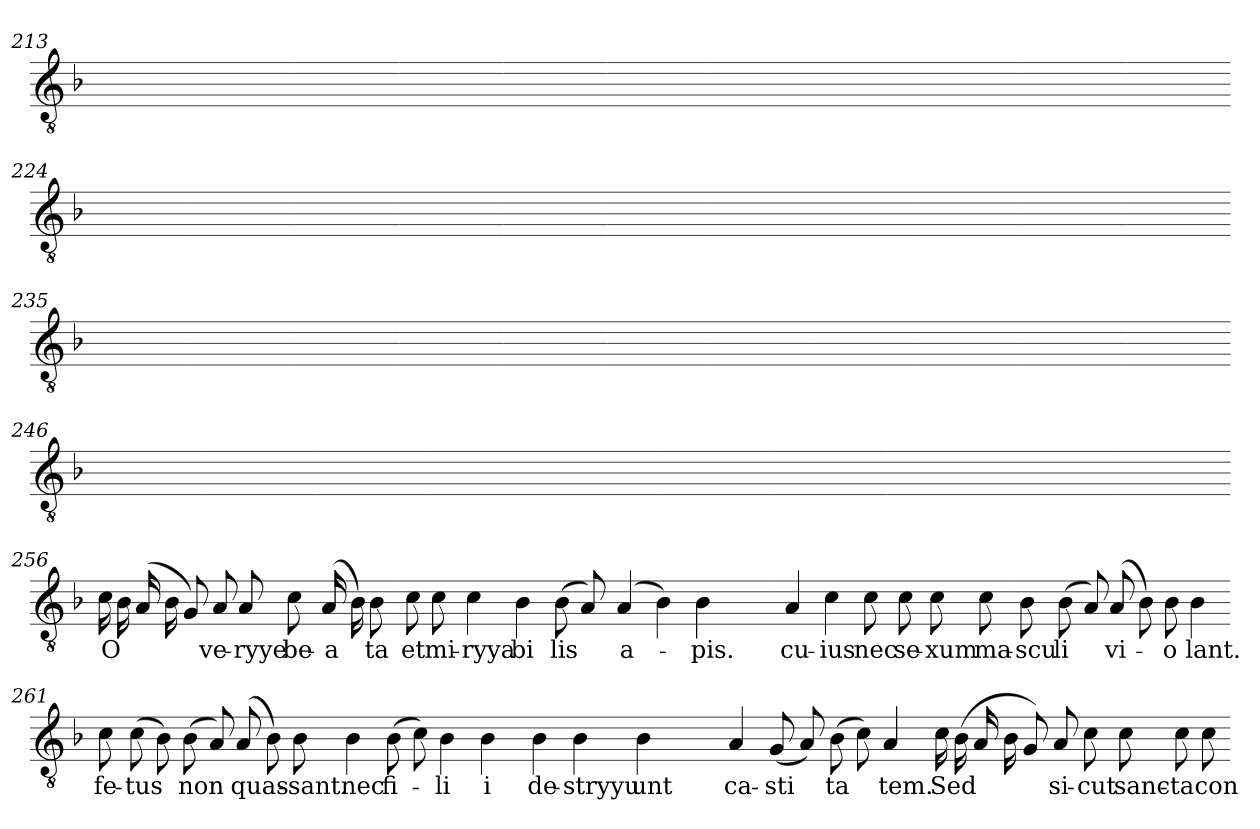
**kern	**text
*part1	*part1
*staff1	*staff1
*clefGv2	*
*k[b-]	*
=213	=213
1ryy	.
=214-	=214-
1ryy	.
=215-	=215-
1ryy	.
=216-	=216-
1ryy	.
=217-	=217-
1ryy	.
=218-	=218-
1ryy	.
=219-	=219-
1ryy	.
=220-	=220-
1ryy	.
=221-	=221-
1ryy	.
=222-	=222-
1ryy	.
=223-	=223-
1ryy	.
=224-	=224-
1ryy	.
=225-	=225-
1ryy	.
=226-	=226-
1ryy	.
=227-	=227-
1ryy	.
=228-	=228-
1ryy	.
=229-	=229-
1ryy	.
=230-	=230-
1ryy	.
=231-	=231-
1ryy	.
=232-	=232-
1ryy	.
=233-	=233-
1ryy	.
=234-	=234-
1ryy	.
=235-	=235-
1ryy	.
=236-	=236-
1ryy	.
=237-	=237-
1ryy	.
=238-	=238-
1ryy	.
=239-	=239-
1ryy	.
=240-	=240-
1ryy	.
=241-	=241-
1ryy	.
=242-	=242-
1ryy	.
=243-	=243-
1ryy	.
=244-	=244-
1ryy	.
=245-	=245-
1ryy	.
=246-	=246-
1ryy	.
=247-	=247-
1ryy	.
=248-	=248-
1ryy	.
=249-	=249-
1ryy	.
=250-	=250-
1ryy	.
=251-	=251-
1ryy	.
=252-	=252-
1ryy	.
=253-	=253-
1ryy	.
=254-	=254-
1ryy	.
=255-	=255-
1ryy	.
=256-	=256-
16c	O
16B-	.
(16A	.
16B-	.
8G)	.
8A	ve-
8A	-ryye
8c	be-
(16A	a
16B-)	.
8B-	-ta
=257-	=257-
8c	et
8c	mi-
4c	ryya
4B-	bi
(8B-	-lis
8A)	.
=258-	=258-
(4A	a-
4B-)	.
4B-	-pis.
4ryy	.
=259-	=259-
4A	cu-
4c	-ius
8c	nec
8c	se-
8c	-xum
8c	ma-
=260-	=260-
8B-	scu
(8B-	-li
8A)	.
(8A	vi-
8B-)	.
8B-	o
4B-	-lant.
=261-	=261-
8c	fe-
(8c	-tus
8B-)	.
(8B-	non
8A)	.
(8A	quas-
8B-)	.
8B-	-sant.
=262-	=262-
4B-	nec
(8B-	fi-
8c)	.
4B-	li
4B-	-i
=263-	=263-
4B-	de-
4B-	stryyu
4B-	-unt
4ryy	.
=264-	=264-
4A	ca-
(8G	sti
8A)	.
(8B-	ta
8c)	.
4A	-tem.
=265-	=265-
16c	Sed
(16B-	.
16A	.
16B-	.
8G)	.
8A	si-
8c	-cut
8c	sanc-
8c	-ta
8c	con-
=-	=-
*-	*-
